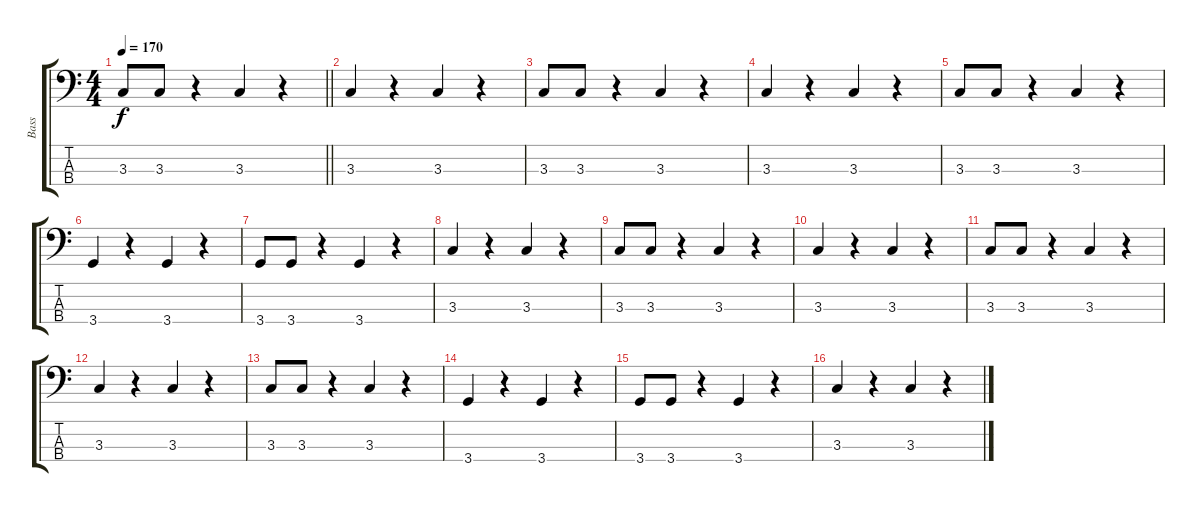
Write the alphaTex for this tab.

\track ("Bass" "Bass") {instrument electricbassfinger}
\staff {score tabs}
\tuning (G2 D2 A1 E1) {hide}
\ts (4 4)
\tempo 170
\clef f4
\barLineRight lightlight
\ks c
3.3.8{dy f} 3.3.8 r.4 3.3.4 r.4 |
3.3.4 r.4 3.3.4 r.4 |
3.3.8 3.3.8 r.4 3.3.4 r.4 |
3.3.4 r.4 3.3.4 r.4 |
3.3.8 3.3.8 r.4 3.3.4 r.4 |
3.4.4 r.4 3.4.4 r.4 |
3.4.8 3.4.8 r.4 3.4.4 r.4 |
3.3.4 r.4 3.3.4 r.4 |
3.3.8 3.3.8 r.4 3.3.4 r.4 |
3.3.4 r.4 3.3.4 r.4 |
3.3.8 3.3.8 r.4 3.3.4 r.4 |
3.3.4 r.4 3.3.4 r.4 |
3.3.8 3.3.8 r.4 3.3.4 r.4 |
3.4.4 r.4 3.4.4 r.4 |
3.4.8 3.4.8 r.4 3.4.4 r.4 |
3.3.4 r.4 3.3.4 r.4
